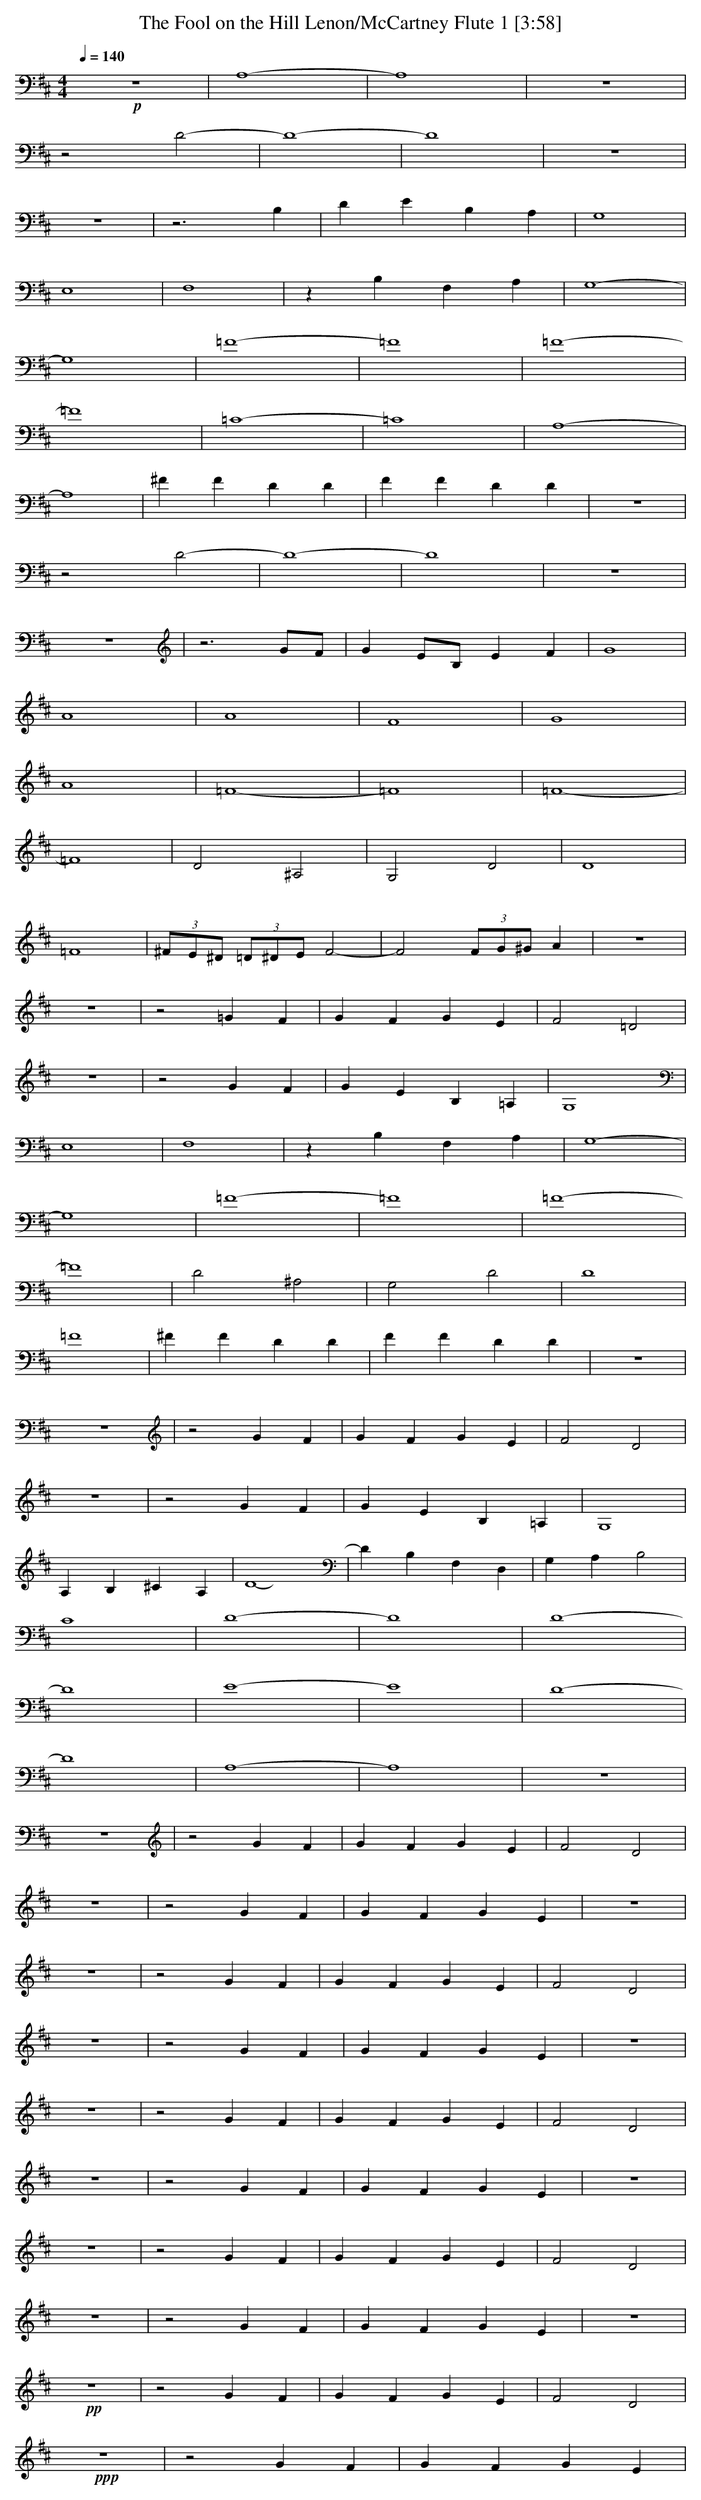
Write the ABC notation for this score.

X:1
T:The Fool on the Hill Lenon/McCartney Flute 1 [3:58]
M:4/4
L:1/8
Q:1/4=140
K:D
+p+z8|A,8-|A,8|z8|
z4 D4-|D8-|D8|z8|
z8|z6 B,2|D2 E2 B,2 A,2|G,8|
E,8|F,8|z2 B,2 F,2 A,2|G,8-|
G,8|=F8-|=F8|=F8-|
=F8|=C8-|=C8|A,8-|
A,8|^F2 F2 D2 D2|F2 F2 D2 D2|z8|
z4 D4-|D8-|D8|z8|
z8|z6 GF|G2 EB, E2 F2|G8|
A8|A8|F8|G8|
A8|=F8-|=F8|=F8-|
=F8|D4 ^A,4|G,4 D4|D8|
=F8|(3^FE^D (3=D^DE F4-|F4 (3FG^G A2|z8|
z8|z4 =G2 F2|G2 F2 G2 E2|F4 =D4|
z8|z4 G2 F2|G2 E2 B,2 =A,2|G,8|
E,8|F,8|z2 B,2 F,2 A,2|G,8-|
G,8|=F8-|=F8|=F8-|
=F8|D4 ^A,4|G,4 D4|D8|
=F8|^F2 F2 D2 D2|F2 F2 D2 D2|z8|
z8|z4 G2 F2|G2 F2 G2 E2|F4 D4|
z8|z4 G2 F2|G2 E2 B,2 =A,2|G,8|
A,2 B,2 ^C2 A,2|D8-|D2 B,2 F,2 D,2|G,2 A,2 B,4|
C8|D8-|D8|D8-|
D8|E8-|E8|D8-|
D8|A,8-|A,8|z8|
z8|z4 G2 F2|G2 F2 G2 E2|F4 D4|
z8|z4 G2 F2|G2 F2 G2 E2|z8|
z8|z4 G2 F2|G2 F2 G2 E2|F4 D4|
z8|z4 G2 F2|G2 F2 G2 E2|z8|
z8|z4 G2 F2|G2 F2 G2 E2|F4 D4|
z8|z4 G2 F2|G2 F2 G2 E2|z8|
z8|z4 G2 F2|G2 F2 G2 E2|F4 D4|
z8|z4 G2 F2|G2 F2 G2 E2|z8|
+pp+ z8|z4 G2 F2|G2 F2 G2 E2|F4 D4|
+ppp+ z8|z4 G2 F2|G2 F2 G2 E2|
